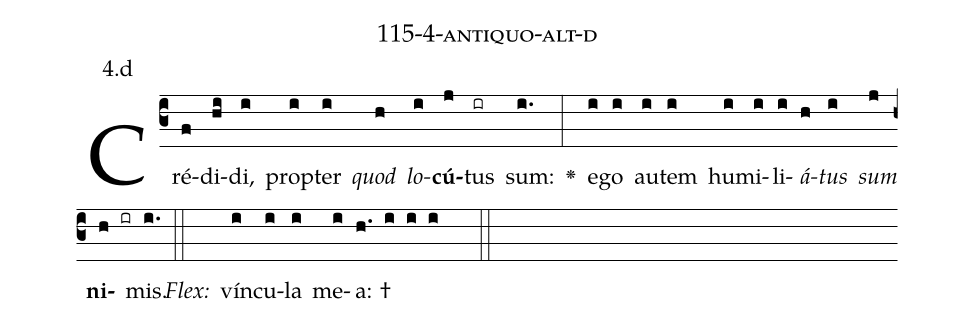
name: 115-4-antiquo-alt-d;
annotation: 4.d;
%%
(c3)Cré(f)di(hi)di,(i) prop(i)ter(i) <i>quod</i>(h) <i>lo</i>(i)<b>cú</b>(j)tus(ir) sum:(i.) <v>\greheightstar</v>(:) e(i)go(i) au(i)tem(i) hu(i)mi(i)li(i)<i>á</i>(h)<i>tus</i>(i) <i>sum</i>(j) <b>ni</b>(h ir)mis.(i.) (::)
<i>Flex:</i>()  vín(i)cu(i)la(i) me(i)a: †(h. i i i  ::)

%E(i) u(h) o(i) u(j) a(h) e.(i.) (::)
